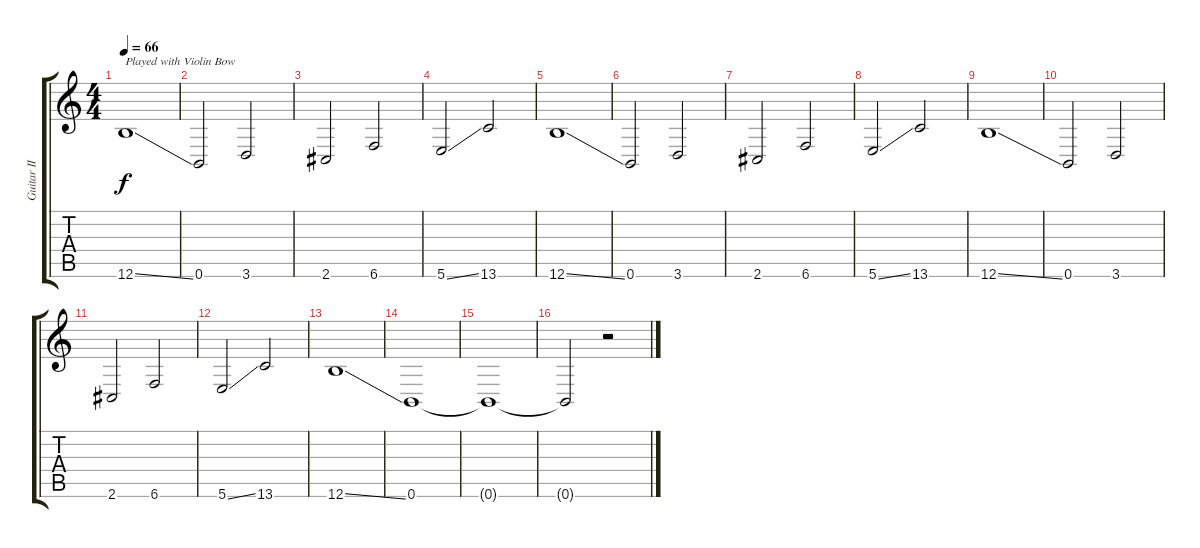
\track ("Guitar II (with Violin Bow)" "Guitar II ") {instrument distortionguitar bank 255}
\staff {score tabs}
\tuning (B3 Gb3 D3 A2 E2 B1) {hide}
\ts (4 4)
\tempo 66
\clef g2
\ks c
12.6{ss}.1{txt "Played with Violin Bow" dy f instrument distortionguitar} |
0.6.2 3.6.2 |
2.6.2 6.6.2 |
5.6{ss}.2 13.6.2 |
12.6{ss}.1 |
0.6.2 3.6.2 |
2.6.2 6.6.2 |
5.6{ss}.2 13.6.2 |
12.6{ss}.1 |
0.6.2 3.6.2 |
2.6.2 6.6.2 |
5.6{ss}.2 13.6.2 |
12.6{ss}.1 |
0.6.1 |
0.6{t}.1{volume 0} |
0.6{t}.2 r.2
